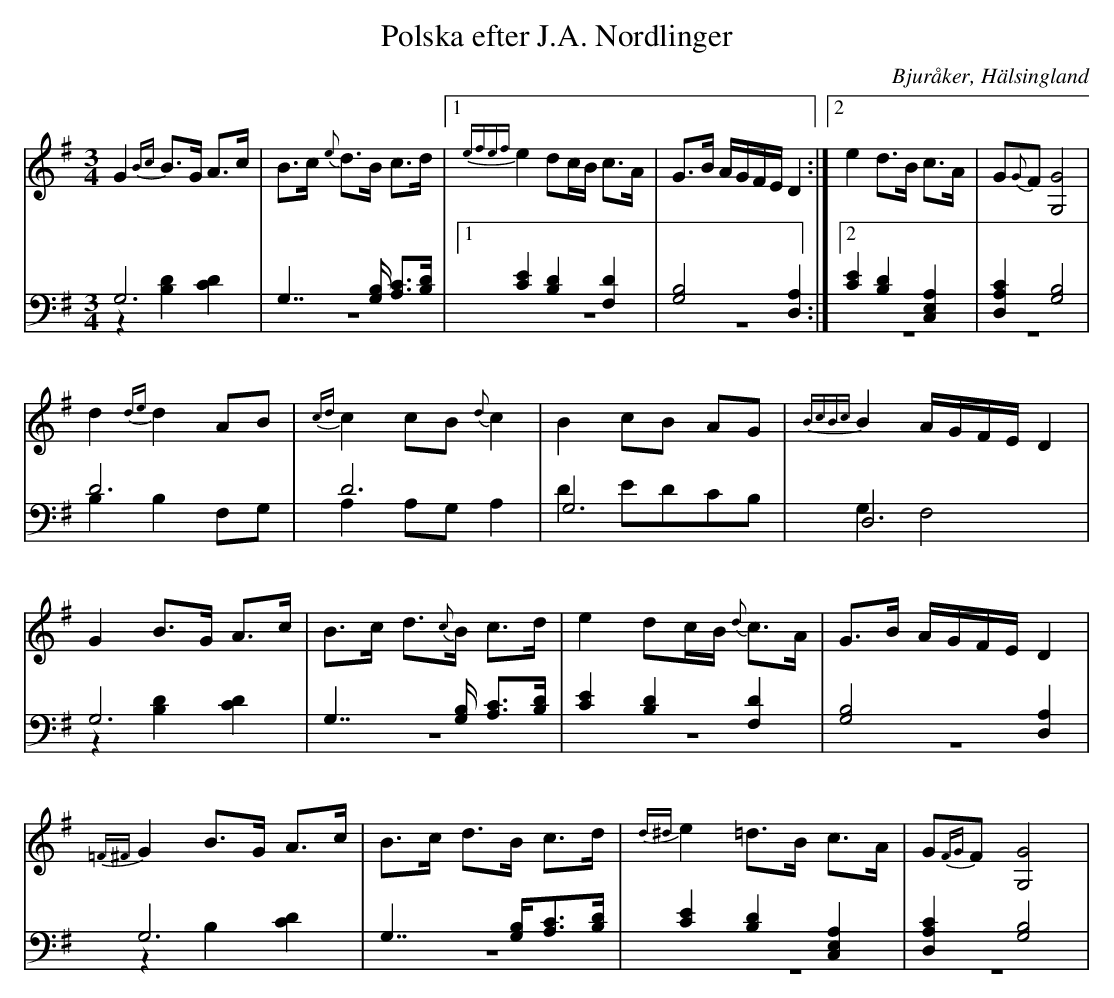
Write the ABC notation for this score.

X:1
T: Polska efter J.A. Nordlinger
O: Bjuråker, Hälsingland
M: 3/4
L: 1/8
K: G
V:1
V:2
V:3 merge
V:1
G2 {Bc}B>G A>c|B>c {e}d>B c>d |1 {e8/5f8/5e8/5f8/5}e2 dc/B/ c>A| G>B A/G/F/E/ D2:|2 e2 d>B c>A|G{G}F [G4G,4]  |
 d2 {de}d2 AB|{cd}c2 cB {d}c2|B2 cB AG|{B8/5c8/5B8/5c8/5}B2 A/G/F/E/ D2 |
G2 B>G A>c|B>c d>{c4/3}B c>d |e2 dc/B/ {d}c>A|G>B A/G/F/E/ D2 |
{=F^F}G2 B>G A>c |B>c d>B c>d|{d^d}e2 =d>B c>A|G{FG}F [G,4G4] |
V:2 clef=bass
 G,6|G,7/2 [G,/B,/] [A,C]>[B,D]|1 [C2E2] [B,2D2] [F,2D2]| [G,4B,4] [D,2A,2]:|2 [C2E2] [B,2D2] [C,2E,2A,2]| [D,2A,2C2] [G,4B,4]|
D6 |D6 |G,6|D,6 |
G,6 | G,7/2 [G,/B,/] [A,C]>[B,D]| [C2E2] [B,2D2] [F,2D2]| [G,4B,4] [D,2A,2]|
G,6 |G,7/2 [G,/B,/][A,C]>[B,D]|[C2E2] [B,2D2] [C,2E,2A,2]|[D,2A,2C2] [G,4B,4] |
V:3 clef=bass
z2 [B,2D2] [C2D2]| z6|1 z6| z6:|2 z6|  z6|
B,2 B,2 F,G, |A,2 A,G, A,2 |D2 EDCB,|G,2 F,4 |
z2 [B,2D2] [C2D2]| z6 |z6 |z6|
z2 B,2 [C2D2] |z6|z6|z6|
